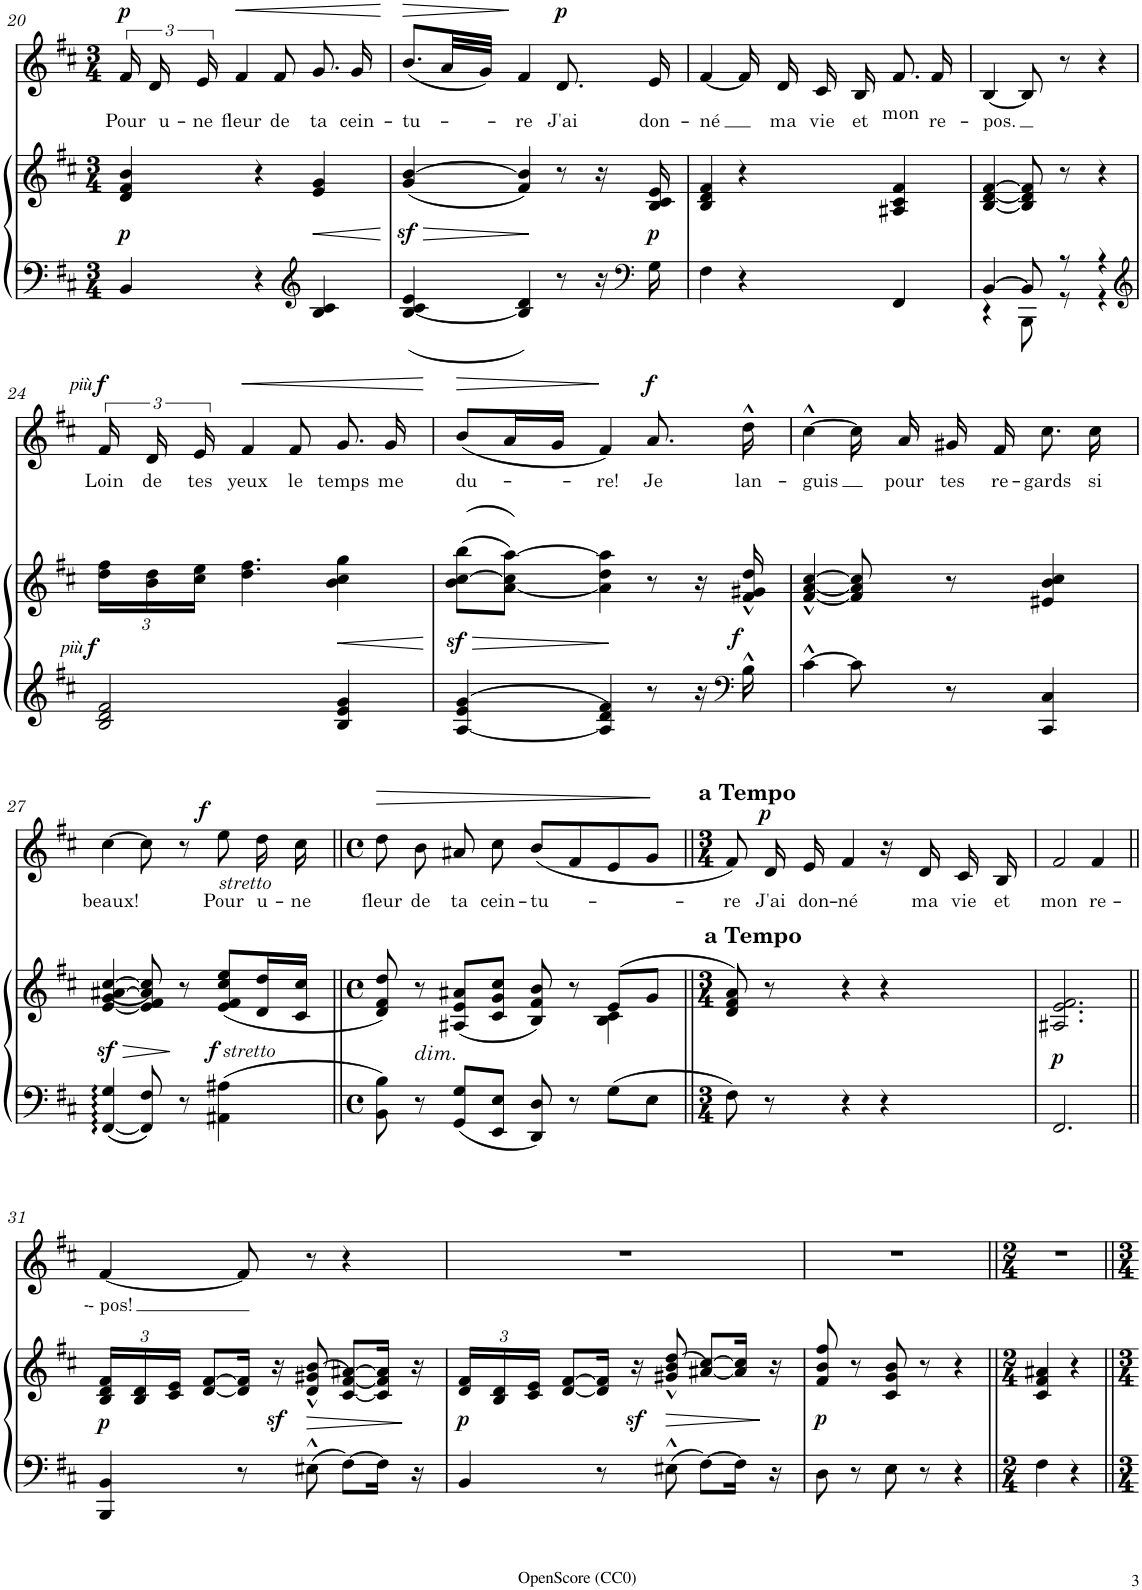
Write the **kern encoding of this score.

**kern	**kern	**dynam	**kern	**text	**dynam
*part2	*part2	*part2	*part1	*part1	*part1
*staff3	*staff2	*staff2/3	*staff1	*staff1	*staff1
*I"Piano	*	*	*I"Chant Voice	*	*
*I'Pno	*	*	*	*	*
!!LO:PB:g=z
*clefF4	*clefG2	*	*clefG2	*	*
*k[f#c#]	*k[f#c#]	*	*k[f#c#]	*	*
*M3/4	*M3/4	*	*M3/4	*	*
=20	=20	=20	=20	=20	=20
!	!	!LO:DY:b	!	!LO:LY:b	!LO:DY:a
4BB/	4d/ 4f#/ 4b/	p	24f#/	Pour	p
!	!	!	!	!LO:LY:b	!
.	.	.	24d/	u-	.
!	!	!	!	!LO:LY:b	!
.	.	.	24e/	-ne	.
!	!	!	!	!LO:LY:b	!LO:HP:b
.	.	.	4f#/	fleur	<
4r	4r	.	.	.	.
!	!	!	!	!LO:LY:b	!
.	.	.	8f#/	de	.
*clefG2	*	*	*	*	*
!	!	!LO:HP:b	!	!LO:LY:b	!
4B/ 4c#/	4e/ 4g/	<	8.g/	ta	.
!	!	!	!	!LO:LY:b	!
.	.	.	16g/	cein-	.
.	.	[	.	.	[
=21	=21	=21	=21	=21	=21
!	!	!LO:HP:b	!	!LO:LY:b	!LO:HP:b
[4B/ 4c#/ 4e/	(<4g/z< [4b/z<	>	(8.b/L	-tu-	>
.	.	.	32a/LL	.	.
.	.	.	32g/JJJ)	.	.
!	!	!	!	!LO:LY:b	!
4B/] 4d/	4f#/ 4b/])	.	4f#/	-re	]
!	!	!	!	!LO:LY:b	!LO:DY:a
8r	8r	]	8.d/	J'ai	p
16r	16r	.	.	.	.
*clefF4	*	*	*	*	*
!	!	!LO:DY:b	!	!LO:LY:b	!
16G\	16B/ 16c#/ 16e/	p	16e/	don-	.
=22	=22	=22	=22	=22	=22
!	!	!	!	!LO:LY:b	!
4F#\	4B/ 4d/ 4f#/	.	[4f#/	-né	.
4r	4r	.	16f#/]	.	.
!	!	!	!	!LO:LY:b	!
.	.	.	16d/	ma	.
!	!	!	!	!LO:LY:b	!
.	.	.	16c#/	vie	.
!	!	!	!	!LO:LY:b	!
.	.	.	16B/	et	.
!	!	!	!	!LO:LY:b	!
4FF#/	4A#X/ 4c#/ 4f#/	.	8.f#/	mon	.
!	!	!	!	!LO:LY:b	!
.	.	.	16f#/	re-	.
=23	=23	=23	=23	=23	=23
*^	*	*	*	*	*
!	!	!	!	!	!LO:LY:b	!
[4BB/	4r	[4B/ [4d/ [4f#/	.	[4B/	-pos.	.
8BB/]	8BBB\	8B/] 8d/] 8f#/]	.	8B/]	.	.
8r	8r	8r	.	8r	.	.
4r	4r	4r	.	4r	.	.
*v	*v	*	*	*	*	*
!!LO:LB:g=z
=24	=24	=24	=24	=24	=24
*clefG2	*	*	*	*	*
*	*Xbrackettup	*	*	*	*
*^	*	*	*	*	*
!	!	!	!LO:DY:b	!	!LO:LY:b	!
!	!	!	!LO:DY:n=1:b	!	!	!LO:DY:a
!	!	!	!	!	!	!LO:DY:n=1:a
*v	*v	*	*	*	*	*
2B/ 2d/ 2f#/	24dd\ 24ff#\LL	other-dynamics f	24f#/	Loin	other-dynamics f
!	!	!	!	!LO:LY:b	!
.	24b\ 24dd\	.	24d/	de	.
!	!	!	!	!LO:LY:b	!
.	24cc#\ 24ee\JJ	.	24e/	tes	.
!	!	!	!	!LO:LY:b	!LO:HP:b
.	4.dd\ 4.ff#\	.	4f#/	yeux	<
!	!	!	!	!LO:LY:b	!
.	.	.	8f#/	le	.
!	!	!LO:HP:b	!	!LO:LY:b	!
4B/ 4e/ 4g/	4b\ 4cc#\ 4gg\	<	8.g/	temps	.
!	!	!	!	!LO:LY:b	!
.	.	.	16g/	me	.
.	.	[	.	.	[
=25	=25	=25	=25	=25	=25
!	!	!LO:HP:b	!	!LO:LY:b	!LO:HP:b
[4A/ 4e/ 4g/	(>(8b\z< [8cc#\z< 8bb\z<L	>	(8b/L	du-	>
.	[8a\ 8cc#\] [8aa\J))	.	16a/L	.	.
.	.	.	16g/JJ	.	.
!	!	!	!	!LO:LY:b	!
4A/] 4d/ 4f#/	4a\] 4dd\ 4aa\]	.	4f#/)	-re!	]
!	!	!	!	!LO:LY:b	!LO:DY:a
8r	8r	]	8.a/	Je	f
16r	16r	.	.	.	.
*clefF4	*	*	*	*	*
!	!	!LO:DY:b	!	!LO:LY:b	!
16B^^\	16f#/^^ 16g#X/^^ 16dd/^^	f	16dd^^\	lan-	.
=26	=26	=26	=26	=26	=26
!	!	!	!	!LO:LY:b	!
[4c#^^\	[4f#/^^ [4a/^^ [4cc#/^^	.	[4cc#^^\	-guis	.
8c#\]	8f#/] 8a/] 8cc#/]	.	16cc#\]	.	.
!	!	!	!	!LO:LY:b	!
.	.	.	16a/	pour	.
!	!	!	!	!LO:LY:b	!
8r	8r	.	16g#X/	tes	.
!	!	!	!	!LO:LY:b	!
.	.	.	16f#/	re-	.
!	!	!	!	!LO:LY:b	!
4CC#/ 4C#/	4e#X/ 4b/ 4cc#/	.	8.cc#\	-gards	.
!	!	!	!	!LO:LY:b	!
.	.	.	16cc#\	si	.
!!LO:LB:g=z
=27	=27	=27	=27	=27	=27
!	!	!LO:HP:b	!	!LO:LY:b	!
[4FF#/ 4G/	(<[4e/z< 4g/z< [>4a#X/z< [4cc#/z<	>	[4cc#\	beaux!	.
8FF#/] 8F#/	8e/] 8f#/ 8a#/] 8cc#/])	.	8cc#\]	.	.
8r	8r	]	8r	.	.
!	!	!	!LO:TX:b:i:t=stretto	!	!
!	!LO:TX:b:i:t=stretto	!	!	!	!
!	!	!LO:DY:b	!	!LO:LY:b	!LO:DY:a
4AA#X\ 4A#X\	(8e/ 8f#/ 8cc#/ 8ee/L	f	8ee\	Pour	f
!	!	!	!	!LO:LY:b	!
.	16d/ 16dd/L	.	16dd\	u-	.
!	!	!	!	!LO:LY:b	!
.	16c#/ 16cc#/JJ	.	16cc#\	-ne	.
=28||	=28||	=28||	=28||	=28||	=28||
*M4/4	*M4/4	*	*M4/4	*	*
*met(c)	*met(c)	*	*met(c)	*	*
*	*^	*	*	*	*
!	!	!	!	!	!LO:LY:b	!LO:HP:b
8BB\ 8B\	8d/ 8f#/ 8dd/)	2.ryy	.	8dd\	fleur	>
!	!LO:TX:b:i:t=dim.	!	!	!	!	!
!	!	!	!	!	!LO:LY:b	!
8r	8r	.	.	8b\	de	.
!	!	!	!	!	!LO:LY:b	!
8GG/ 8G/L	(8A#X/ 8e/ 8a#X/L	.	.	8a#X/	ta	.
!	!	!	!	!	!LO:LY:b	!
8EE/ 8E/J	8c#/ 8g/ 8cc#/J	.	.	8cc#\	cein-	.
!	!	!	!	!	!LO:LY:b	!
8DD/ 8D/	8B/ 8f#/ 8b/)	.	.	(8b/L	-tu-	.
8r	8r	.	.	8f#/	.	.
8G\L	(>8e/L	4B\ 4c#\	.	8e/	.	.
8E\J	8g/J	.	.	8g/J	.	]
*	*v	*v	*	*	*	*
=29||	=29||	=29||	=29||	=29||	=29||
*M3/4	*M3/4	*	*M3/4	*	*
!	!	!	!LO:TX:a:B:t=a Tempo	!	!
!	!LO:TX:a:B:t=a Tempo	!	!	!	!
!	!	!	!	!LO:LY:b	!
8F#\	8d/ 8f#/ 8a/)	.	8f#/)	-re	.
!	!	!	!	!LO:LY:b	!LO:DY:a
8r	8r	.	16d/	J'ai	p
!	!	!	!	!LO:LY:b	!
.	.	.	16e/	don-	.
!	!	!	!	!LO:LY:b	!
4r	4r	.	4f#/	-né	.
4r	4r	.	16r	.	.
!	!	!	!	!LO:LY:b	!
.	.	.	16d/	ma	.
!	!	!	!	!LO:LY:b	!
.	.	.	16c#/	vie	.
!	!	!	!	!LO:LY:b	!
.	.	.	16B/	et	.
=30	=30	=30	=30	=30	=30
!	!	!LO:DY:b	!	!LO:LY:b	!
2.FF#/	2.A#X/ 2.e/ 2.f#/	p	2f#/	mon	.
!	!	!	!	!LO:LY:b	!
.	.	.	4f#/	re-	.
!!LO:LB:g=z
=31||	=31||	=31||	=31||	=31||	=31||
!	!	!LO:DY:b	!	!LO:LY:b	!
4BBB/ 4BB/	24B/ 24d/ 24f#/LL	p	[4f#/	-- pos!	.
.	24B/ 24d/	.	.	.	.
.	24c#/ 24e/JJ	.	.	.	.
.	[8d/ [8f#/L	.	.	.	.
8r	16d/] 16f#/]Jk	.	8f#/]	.	.
!	!	!LO:DY:b	!	!	!
.	16r	sf	.	.	.
!	!	!LO:HP:b	!	!	!
8E#X^^\	(>8d/^^ 8g#X/^^ 8b/^^	>	8r	.	.
[8F#\L	[8c#/ [8f#/ [8a#X/L)	.	4r	.	.
16F#\Jk]	16c#/] 16f#/] 16a#/]Jk	.	.	.	.
16r	16r	]	.	.	.
=32	=32	=32	=32	=32	=32
!	!	!LO:DY:b	!	!	!
4BB/	24d/ 24f#/LL	p	2.r	.	.
.	24B/ 24d/	.	.	.	.
.	24c#/ 24e/JJ	.	.	.	.
.	[8d/ [8f#/L	.	.	.	.
8r	16d/] 16f#/]Jk	.	.	.	.
!	!	!LO:DY:b	!	!	!
.	16r	sf	.	.	.
!	!	!LO:HP:b	!	!	!
8E#X^^\	(>8g#X/^^ 8b/^^ 8dd/^^	>	.	.	.
[8F#\L	[8a#X/ [8cc#/L)	.	.	.	.
16F#\Jk]	16a#/] 16cc#/]Jk	.	.	.	.
16r	16r	]	.	.	.
=33	=33	=33	=33	=33	=33
!	!	!LO:DY:b	!	!	!
8D\	8f#/ 8b/ 8ff#/	p	2.r	.	.
8r	8r	.	.	.	.
8E\	8c#/ 8g/ 8b/	.	.	.	.
8r	8r	.	.	.	.
4r	4r	.	.	.	.
=34||	=34||	=34||	=34||	=34||	=34||
*M2/4	*M2/4	*	*M2/4	*	*
4F#\	4c#/ 4f#/ 4a#X/	.	2r	.	.
4r	4r	.	.	.	.
=||	=||	=||	=||	=||	=||
*-	*-	*-	*-	*-	*-
